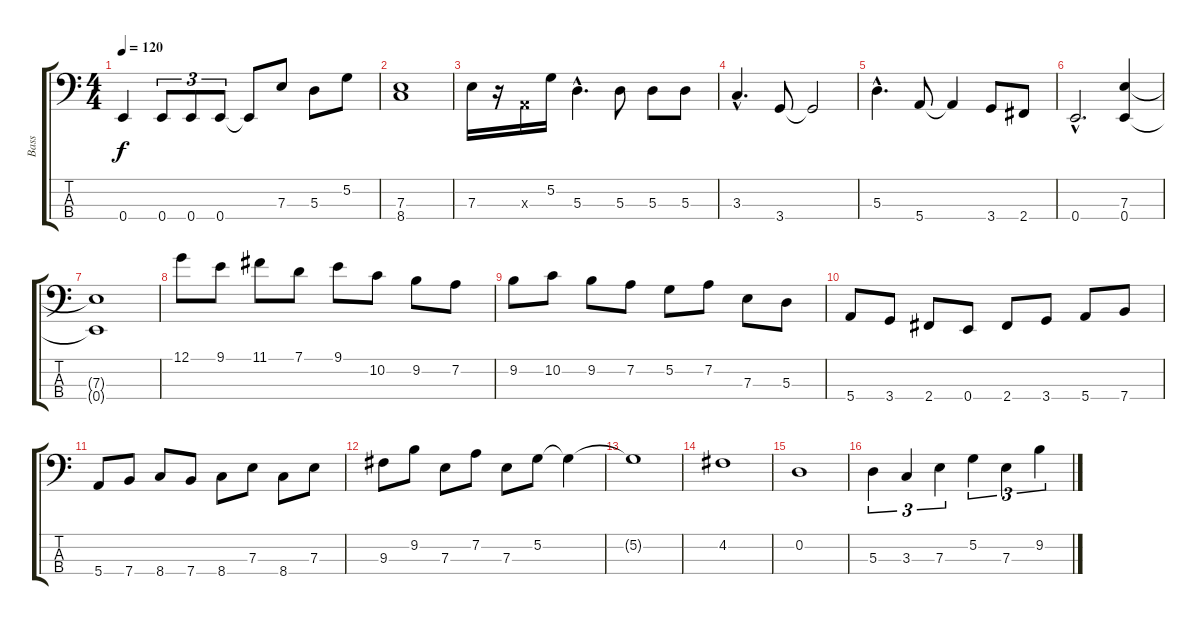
\track ("Bass" "Bass") {instrument electricbassfinger}
\staff {score tabs}
\tuning (G2 D2 A1 E1) {hide}
\ts (4 4)
\tempo 120
\clef f4
\ks c
0.4.4{dy f} 0.4.8{tu (3 2)} 0.4.8{tu (3 2)} 0.4.8{tu (3 2)} 0.4{t}.8 7.3.8 5.3.8 5.2.8 |
(7.3 8.4).1 |
7.3.16 r.16 0.3{x}.16 5.2.16 5.3{hac}.4{d} 5.3.8 5.3.8 5.3.8 |
3.3{hac}.4{d} 3.4.8 3.4{t}.2 |
5.3{hac}.4{d} 5.4.8 5.4{t}.4 3.4.8 2.4.8 |
0.4{hac}.2{d} (7.3 0.4).4 |
(7.3{t} 0.4{t}).1 |
12.1.8 9.1.8 11.1.8 7.1.8 9.1.8 10.2.8 9.2.8 7.2.8 |
9.2.8 10.2.8 9.2.8 7.2.8 5.2.8 7.2.8 7.3.8 5.3.8 |
5.4.8 3.4.8 2.4.8 0.4.8 2.4.8 3.4.8 5.4.8 7.4.8 |
5.4.8 7.4.8 8.4.8 7.4.8 8.4.8 7.3.8 8.4.8 7.3.8 |
9.3.8 9.2.8 7.3.8 7.2.8 7.3.8 5.2.8 5.2{t}.4 |
5.2{t}.1 |
4.2.1 |
0.2.1 |
5.3.4{tu (3 2)} 3.3.4{tu (3 2)} 7.3.4{tu (3 2)} 5.2.4{tu (3 2)} 7.3.4{tu (3 2)} 9.2.4{tu (3 2)}
